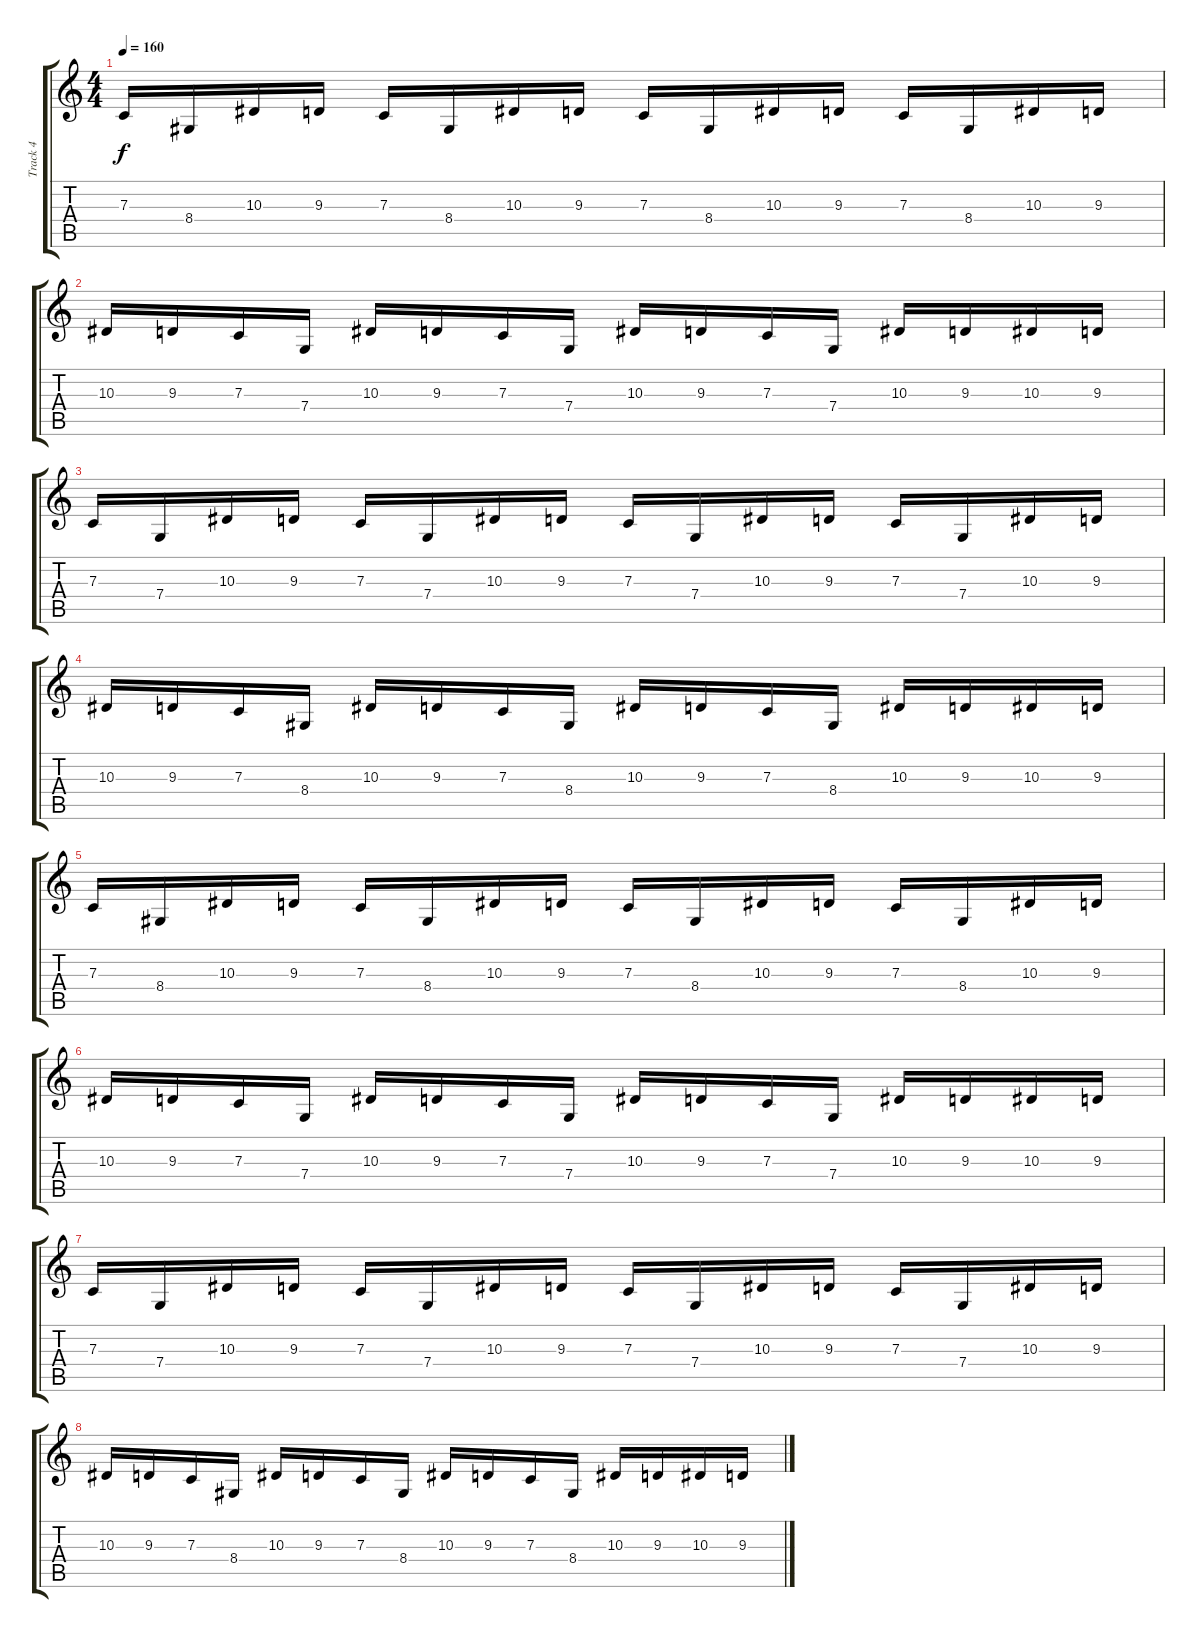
\track ("Track 4" "Track 4") {instrument lead1square}
\staff {score tabs}
\tuning (D4 A3 F3 C3 G2 C2) {hide}
\ts (4 4)
\tempo 160
\clef g2
\ks c
7.3.16{dy f} 8.4.16 10.3.16 9.3.16 7.3.16 8.4.16 10.3.16 9.3.16 7.3.16 8.4.16 10.3.16 9.3.16 7.3.16 8.4.16 10.3.16 9.3.16 |
10.3.16 9.3.16 7.3.16 7.4.16 10.3.16 9.3.16 7.3.16 7.4.16 10.3.16 9.3.16 7.3.16 7.4.16 10.3.16 9.3.16 10.3.16 9.3.16 |
7.3.16 7.4.16 10.3.16 9.3.16 7.3.16 7.4.16 10.3.16 9.3.16 7.3.16 7.4.16 10.3.16 9.3.16 7.3.16 7.4.16 10.3.16 9.3.16 |
10.3.16 9.3.16 7.3.16 8.4.16 10.3.16 9.3.16 7.3.16 8.4.16 10.3.16 9.3.16 7.3.16 8.4.16 10.3.16 9.3.16 10.3.16 9.3.16 |
7.3.16 8.4.16 10.3.16 9.3.16 7.3.16 8.4.16 10.3.16 9.3.16 7.3.16 8.4.16 10.3.16 9.3.16 7.3.16 8.4.16 10.3.16 9.3.16 |
10.3.16 9.3.16 7.3.16 7.4.16 10.3.16 9.3.16 7.3.16 7.4.16 10.3.16 9.3.16 7.3.16 7.4.16 10.3.16 9.3.16 10.3.16 9.3.16 |
7.3.16 7.4.16 10.3.16 9.3.16 7.3.16 7.4.16 10.3.16 9.3.16 7.3.16 7.4.16 10.3.16 9.3.16 7.3.16 7.4.16 10.3.16 9.3.16 |
10.3.16 9.3.16 7.3.16 8.4.16 10.3.16 9.3.16 7.3.16 8.4.16 10.3.16 9.3.16 7.3.16 8.4.16 10.3.16 9.3.16 10.3.16 9.3.16
